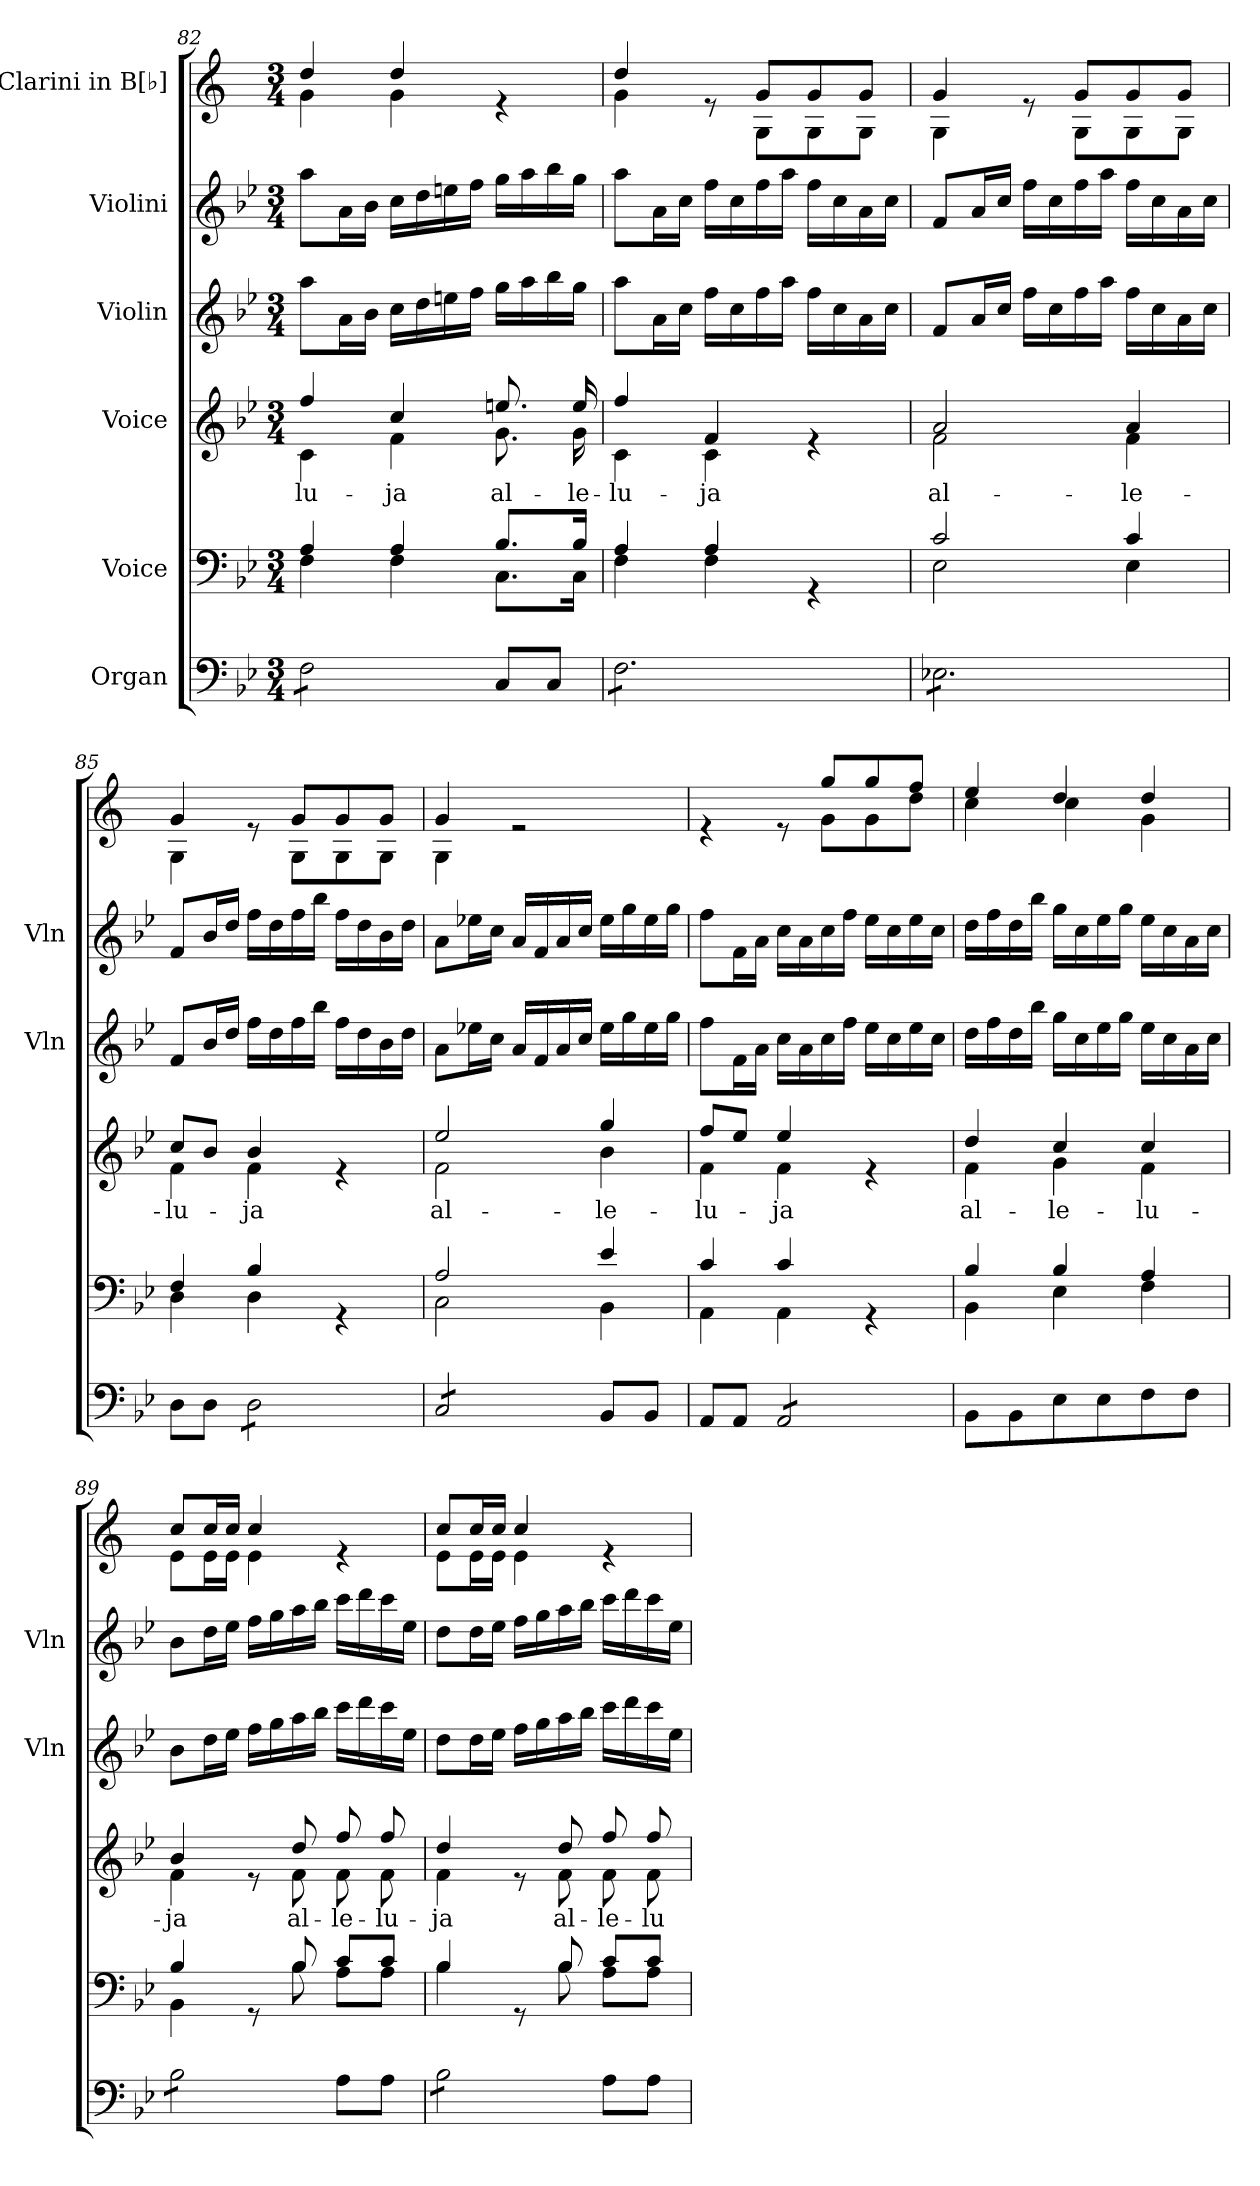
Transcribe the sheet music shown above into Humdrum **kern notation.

**kern	**kern	**kern	**text	**kern	**kern	**kern
*part6	*part5	*part4	*part4	*part3	*part2	*part1
*staff6	*staff5	*staff4	*staff4	*staff3	*staff2	*staff1
*I"Organ	*I"Voice	*I"Voice	*	*I"Violin	*I"Violini	*I"Clarini in B[♭]
*	*	*	*	*I'Vln	*I'Vln	*
!!LO:PB:g=z
*clefF4	*clefF4	*clefG2	*	*clefG2	*clefG2	*clefG2
*	*	*	*	*	*	*ITrd1c2
*k[b-e-]	*k[b-e-]	*k[b-e-]	*	*k[b-e-]	*k[b-e-]	*k[b-e-]
*M3/4	*M3/4	*M3/4	*	*M3/4	*M3/4	*M3/4
=82	=82	=82	=82	=82	=82	=82
*	*^	*	*	*	*	*
!	!	!	!	!LO:LY:b	!	!	!
*	*	*	*^	*	*	*	*^
*tremolo	*	*	*	*	*	*	*	*	*
8F\L	4A/	4F\	4ff/	4c\	-lu-	8aa\L	8aa\L	4cc/	4f\
8F\	.	.	.	.	.	16a\L	16a\L	.	.
.	.	.	.	.	.	16b-\JJ	16b-\JJ	.	.
!	!	!	!	!	!LO:LY:b	!	!	!	!
8F\	4A/	4F\	4cc/	4f\	-ja	16cc\LL	16cc\LL	4cc/	4f\
.	.	.	.	.	.	16dd\	16dd\	.	.
8F\J	.	.	.	.	.	16een\	16een\	.	.
*Xtremolo	*	*	*	*	*	*	*	*	*
.	.	.	.	.	.	16ff\JJ	16ff\JJ	.	.
!	!	!	!	!	!LO:LY:b	!	!	!	!
8C/L	8.B-/L	8.C\L	8.een/	8.g\	al-	16gg\LL	16gg\LL	4re	4ryy
.	.	.	.	.	.	16aa\	16aa\	.	.
8C/J	.	.	.	.	.	16bb-\	16bb-\	.	.
!	!	!	!	!	!LO:LY:b	!	!	!	!
.	16B-/Jk	16C\Jk	16ee/	16g\	-le-	16gg\JJ	16gg\JJ	.	.
=83	=83	=83	=83	=83	=83	=83	=83	=83	=83
!	!	!	!	!	!LO:LY:b	!	!	!	!
*tremolo	*	*	*	*	*	*	*	*	*
8F\L	4A/	4F\	4ff/	4c\	-lu-	8aa\L	8aa\L	4cc/	4f\
8F\	.	.	.	.	.	16a\L	16a\L	.	.
.	.	.	.	.	.	16cc\JJ	16cc\JJ	.	.
!	!	!	!	!	!LO:LY:b	!	!	!	!
8F\	4A/	4F\	4f/	4c\	-ja	16ff\LL	16ff\LL	8re	8ryy
.	.	.	.	.	.	16cc\	16cc\	.	.
8F\	.	.	.	.	.	16ff\	16ff\	8f/L	8F\L
.	.	.	.	.	.	16aa\JJ	16aa\JJ	.	.
8F\	4rGG	4ryy	4re	4ryy	.	16ff\LL	16ff\LL	8f/	8F\
.	.	.	.	.	.	16cc\	16cc\	.	.
8F\J	.	.	.	.	.	16a\	16a\	8f/J	8F\J
.	.	.	.	.	.	16cc\JJ	16cc\JJ	.	.
=84	=84	=84	=84	=84	=84	=84	=84	=84	=84
!	!	!	!	!	!LO:LY:b	!	!	!	!
8E-X\L	2c/	2E-\	2a/	2f\	al-	8f/L	8f/L	4f/	4F\
8E-X\	.	.	.	.	.	16a/L	16a/L	.	.
.	.	.	.	.	.	16cc/JJ	16cc/JJ	.	.
8E-X\	.	.	.	.	.	16ff\LL	16ff\LL	8re	8ryy
.	.	.	.	.	.	16cc\	16cc\	.	.
8E-X\	.	.	.	.	.	16ff\	16ff\	8f/L	8F\L
.	.	.	.	.	.	16aa\JJ	16aa\JJ	.	.
!	!	!	!	!	!LO:LY:b	!	!	!	!
8E-X\	4c/	4E-\	4a/	4f\	-le-	16ff\LL	16ff\LL	8f/	8F\
.	.	.	.	.	.	16cc\	16cc\	.	.
8E-X\J	.	.	.	.	.	16a\	16a\	8f/J	8F\J
*Xtremolo	*	*	*	*	*	*	*	*	*
.	.	.	.	.	.	16cc\JJ	16cc\JJ	.	.
=85	=85	=85	=85	=85	=85	=85	=85	=85	=85
!	!	!	!	!	!LO:LY:b	!	!	!	!
8D\L	4F/	4D\	8cc/L	4f\	-lu-	8f/L	8f/L	4f/	4F\
8D\J	.	.	8b-/J	.	.	16b-/L	16b-/L	.	.
.	.	.	.	.	.	16dd/JJ	16dd/JJ	.	.
!	!	!	!	!	!LO:LY:b	!	!	!	!
*tremolo	*	*	*	*	*	*	*	*	*
8D\L	4B-/	4D\	4b-/	4f\	-ja	16ff\LL	16ff\LL	8re	8ryy
.	.	.	.	.	.	16dd\	16dd\	.	.
8D\	.	.	.	.	.	16ff\	16ff\	8f/L	8F\L
.	.	.	.	.	.	16bb-\JJ	16bb-\JJ	.	.
8D\	4rGG	4ryy	4re	4ryy	.	16ff\LL	16ff\LL	8f/	8F\
.	.	.	.	.	.	16dd\	16dd\	.	.
8D\J	.	.	.	.	.	16b-\	16b-\	8f/J	8F\J
.	.	.	.	.	.	16dd\JJ	16dd\JJ	.	.
!!LO:LB:g=z	!!
=86	=86	=86	=86	=86	=86	=86	=86	=86	=86
!	!	!	!	!	!LO:LY:b	!	!	!	!
8C/L	2A/	2C\	2ee-/	2f\	al-	8a\L	8a\L	4f/	4F\
8C/	.	.	.	.	.	16ee-X\L	16ee-X\L	.	.
.	.	.	.	.	.	16cc\JJ	16cc\JJ	.	.
8C/	.	.	.	.	.	16a/LL	16a/LL	2re	2ryy
.	.	.	.	.	.	16f/	16f/	.	.
8C/J	.	.	.	.	.	16a/	16a/	.	.
*Xtremolo	*	*	*	*	*	*	*	*	*
.	.	.	.	.	.	16cc/JJ	16cc/JJ	.	.
!	!	!	!	!	!LO:LY:b	!	!	!	!
8BB-/L	4e-/	4BB-\	4gg/	4b-\	-le-	16ee-\LL	16ee-\LL	.	.
.	.	.	.	.	.	16gg\	16gg\	.	.
8BB-/J	.	.	.	.	.	16ee-\	16ee-\	.	.
.	.	.	.	.	.	16gg\JJ	16gg\JJ	.	.
=87	=87	=87	=87	=87	=87	=87	=87	=87	=87
!	!	!	!	!	!LO:LY:b	!	!	!	!
8AA/L	4c/	4AA\	8ff/L	4f\	-lu-	8ff\L	8ff\L	4re	4.ryy
8AA/J	.	.	8ee-/J	.	.	16f\L	16f\L	.	.
.	.	.	.	.	.	16a\JJ	16a\JJ	.	.
!	!	!	!	!	!LO:LY:b	!	!	!	!
*tremolo	*	*	*	*	*	*	*	*	*
8AA/L	4c/	4AA\	4ee-/	4f\	-ja	16cc\LL	16cc\LL	8re	.
.	.	.	.	.	.	16a\	16a\	.	.
8AA/	.	.	.	.	.	16cc\	16cc\	8ff/L	8f\L
.	.	.	.	.	.	16ff\JJ	16ff\JJ	.	.
8AA/	4rGG	4ryy	4re	4ryy	.	16ee-\LL	16ee-\LL	8ff/	8f\
.	.	.	.	.	.	16cc\	16cc\	.	.
8AA/J	.	.	.	.	.	16ee-\	16ee-\	8ee-/J	8cc\J
*Xtremolo	*	*	*	*	*	*	*	*	*
.	.	.	.	.	.	16cc\JJ	16cc\JJ	.	.
=88	=88	=88	=88	=88	=88	=88	=88	=88	=88
!	!	!	!	!	!LO:LY:b	!	!	!	!
8BB-\L	4B-/	4BB-\	4dd/	4f\	al-	16dd\LL	16dd\LL	4dd/	4b-\
.	.	.	.	.	.	16ff\	16ff\	.	.
8BB-\	.	.	.	.	.	16dd\	16dd\	.	.
.	.	.	.	.	.	16bb-\JJ	16bb-\JJ	.	.
!	!	!	!	!	!LO:LY:b	!	!	!	!
8E-\	4B-/	4E-\	4cc/	4g\	-le-	16gg\LL	16gg\LL	4cc/	4b-\
.	.	.	.	.	.	16cc\	16cc\	.	.
8E-\	.	.	.	.	.	16ee-\	16ee-\	.	.
.	.	.	.	.	.	16gg\JJ	16gg\JJ	.	.
!	!	!	!	!	!LO:LY:b	!	!	!	!
8F\	4A/	4F\	4cc/	4f\	-lu-	16ee-\LL	16ee-\LL	4cc/	4f\
.	.	.	.	.	.	16cc\	16cc\	.	.
8F\J	.	.	.	.	.	16a\	16a\	.	.
.	.	.	.	.	.	16cc\JJ	16cc\JJ	.	.
=89	=89	=89	=89	=89	=89	=89	=89	=89	=89
!	!	!	!	!	!LO:LY:b	!	!	!	!
*tremolo	*	*	*	*	*	*	*	*	*
8B-\L	4B-/	4BB-\	4b-/	4f\	-ja	8b-\L	8b-\L	8b-/L	8d\L
8B-\	.	.	.	.	.	16dd\L	16dd\L	16b-/L	16d\L
.	.	.	.	.	.	16ee-\JJ	16ee-\JJ	16b-/JJ	16d\JJ
8B-\	8rGG	8ryy	8re	8ryy	.	16ff\LL	16ff\LL	4b-/	4d\
.	.	.	.	.	.	16gg\	16gg\	.	.
!	!	!	!	!	!LO:LY:b	!	!	!	!
8B-\J	8B-/	8B-\	8dd/	8f\	al-	16aa\	16aa\	.	.
*Xtremolo	*	*	*	*	*	*	*	*	*
.	.	.	.	.	.	16bb-\JJ	16bb-\JJ	.	.
!	!	!	!	!	!LO:LY:b	!	!	!	!
8A\L	8c/L	8A\L	8ff/	8f\	-le-	16ccc\LL	16ccc\LL	4re	4ryy
.	.	.	.	.	.	16ddd\	16ddd\	.	.
!	!	!	!	!	!LO:LY:b	!	!	!	!
8A\J	8c/J	8A\J	8ff/	8f\	-lu-	16ccc\	16ccc\	.	.
.	.	.	.	.	.	16ee-\JJ	16ee-\JJ	.	.
!!LO:PB:g=z	!!
=90	=90	=90	=90	=90	=90	=90	=90	=90	=90
!	!	!	!	!	!LO:LY:b	!	!	!	!
*tremolo	*	*	*	*	*	*	*	*	*
8B-\L	4B-/	4B-\	4dd/	4f\	-ja	8dd\L	8dd\L	8b-/L	8d\L
8B-\	.	.	.	.	.	16dd\L	16dd\L	16b-/L	16d\L
.	.	.	.	.	.	16ee-\JJ	16ee-\JJ	16b-/JJ	16d\JJ
8B-\	8rGG	8ryy	8re	8ryy	.	16ff\LL	16ff\LL	4b-/	4d\
.	.	.	.	.	.	16gg\	16gg\	.	.
!	!	!	!	!	!LO:LY:b	!	!	!	!
8B-\J	8B-/	8B-\	8dd/	8f\	al-	16aa\	16aa\	.	.
*Xtremolo	*	*	*	*	*	*	*	*	*
.	.	.	.	.	.	16bb-\JJ	16bb-\JJ	.	.
!	!	!	!	!	!LO:LY:b	!	!	!	!
8A\L	8c/L	8A\L	8ff/	8f\	-le-	16ccc\LL	16ccc\LL	4re	4ryy
.	.	.	.	.	.	16ddd\	16ddd\	.	.
!	!	!	!	!	!LO:LY:b	!	!	!	!
8A\J	8c/J	8A\J	8ff/	8f\	-lu-	16ccc\	16ccc\	.	.
.	.	.	.	.	.	16ee-\JJ	16ee-\JJ	.	.
*	*v	*v	*	*	*	*	*	*v	*v
*	*	*v	*v	*	*	*	*
=	=	=	=	=	=	=
*-	*-	*-	*-	*-	*-	*-
